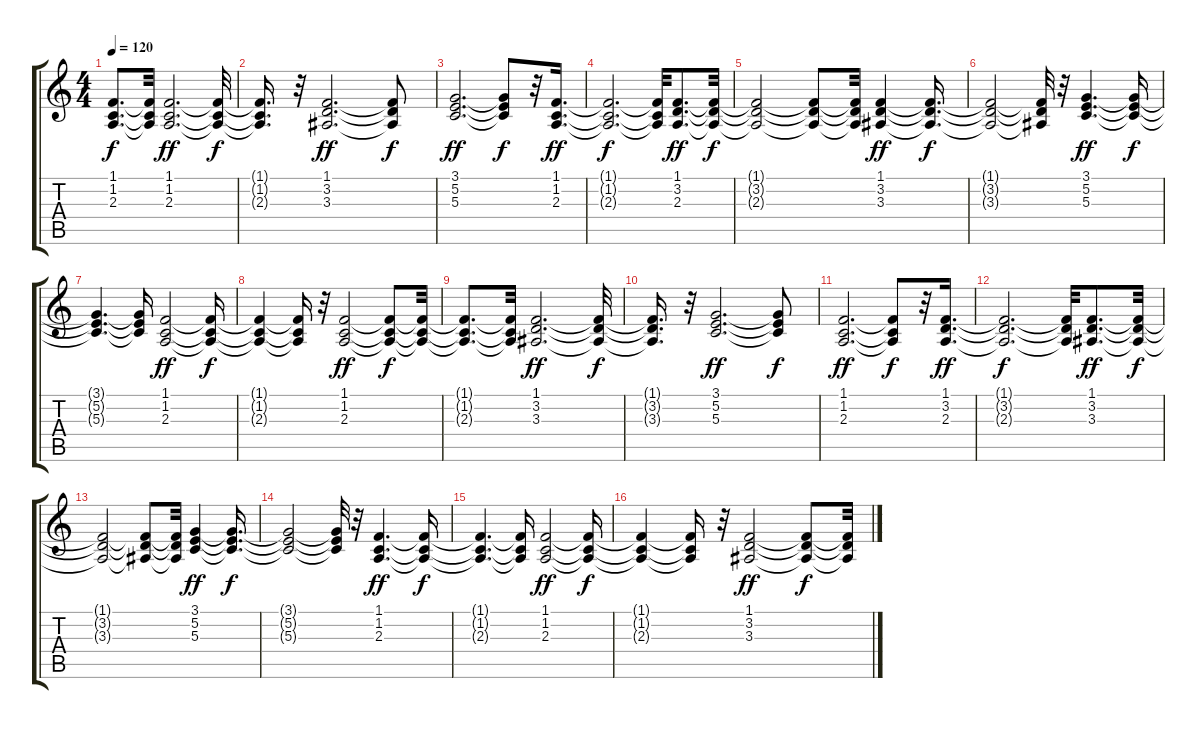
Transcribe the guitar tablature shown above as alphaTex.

\track "" {instrument electricpiano2}
\staff {score tabs}
\tuning (E4 B3 G3 D3 A2 E2) {hide}
\ts (4 4)
\tempo 120
\clef g2
\ks c
(1.1{t} 1.2{t} 2.3{t}).8{d dy f} (1.1{t} 1.2{t} 2.3{t}).32 (1.1 1.2 2.3).2{d dy ff} (1.1{t} 1.2{t} 2.3{t}).32{dy f} |
(1.1{t} 1.2{t} 2.3{t}).16{d} r.32 (1.1 3.2 3.3).2{d dy ff} (1.1{t} 3.2{t} 3.3{t}).8{dy f} |
(3.1 5.2 5.3).2{d dy ff} (3.1{t} 5.2{t} 5.3{t}).8{dy f} r.32 (1.1 1.2 2.3).16{d dy ff} |
(1.1{t} 1.2{t} 2.3{t}).2{d dy f} (1.1{t} 1.2{t} 2.3{t}).32 (1.1 3.2 2.3).8{d dy ff} (1.1{t} 3.2{t} 2.3{t}).32{dy f} |
(1.1{t} 3.2{t} 2.3{t}).2 (1.1{t} 3.2{t} 2.3{t}).8 (1.1{t} 3.2{t} 2.3{t}).32 (1.1 3.2 3.3).4{dy ff} (1.1{t} 3.2{t} 3.3{t}).16{d dy f} |
(1.1{t} 3.2{t} 3.3{t}).2 (1.1{t} 3.2{t} 3.3{t}).32 r.32 (3.1 5.2 5.3).4{d dy ff} (3.1{t} 5.2{t} 5.3{t}).16{dy f} |
(3.1{t} 5.2{t} 5.3{t}).4{d} (3.1{t} 5.2{t} 5.3{t}).16 (1.1 1.2 2.3).2{dy ff} (1.1{t} 1.2{t} 2.3{t}).16{dy f} |
(1.1{t} 1.2{t} 2.3{t}).4 (1.1{t} 1.2{t} 2.3{t}).16 r.32 (1.1 1.2 2.3).2{dy ff} (1.1{t} 1.2{t} 2.3{t}).8{dy f} (1.1{t} 1.2{t} 2.3{t}).32 |
(1.1{t} 1.2{t} 2.3{t}).8{d} (1.1{t} 1.2{t} 2.3{t}).32 (1.1 3.2 3.3).2{d dy ff} (1.1{t} 3.2{t} 3.3{t}).32{dy f} |
(1.1{t} 3.2{t} 3.3{t}).16{d} r.32 (3.1 5.2 5.3).2{d dy ff} (3.1{t} 5.2{t} 5.3{t}).8{dy f} |
(1.1 1.2 2.3).2{d dy ff} (1.1{t} 1.2{t} 2.3{t}).8{dy f} r.32 (1.1 3.2 2.3).16{d dy ff} |
(1.1{t} 3.2{t} 2.3{t}).2{d dy f} (1.1{t} 3.2{t} 2.3{t}).32 (1.1 3.2 3.3).8{d dy ff} (1.1{t} 3.2{t} 3.3{t}).32{dy f} |
(1.1{t} 3.2{t} 3.3{t}).2 (1.1{t} 3.2{t} 3.3{t}).8 (1.1{t} 3.2{t} 3.3{t}).32 (3.1 5.2 5.3).4{dy ff} (3.1{t} 5.2{t} 5.3{t}).16{d dy f} |
(3.1{t} 5.2{t} 5.3{t}).2 (3.1{t} 5.2{t} 5.3{t}).32 r.32 (1.1 1.2 2.3).4{d dy ff} (1.1{t} 1.2{t} 2.3{t}).16{dy f} |
(1.1{t} 1.2{t} 2.3{t}).4{d} (1.1{t} 1.2{t} 2.3{t}).16 (1.1 1.2 2.3).2{dy ff} (1.1{t} 1.2{t} 2.3{t}).16{dy f} |
(1.1{t} 1.2{t} 2.3{t}).4 (1.1{t} 1.2{t} 2.3{t}).16 r.32 (1.1 3.2 3.3).2{dy ff} (1.1{t} 3.2{t} 3.3{t}).8{dy f} (1.1{t} 3.2{t} 3.3{t}).32
